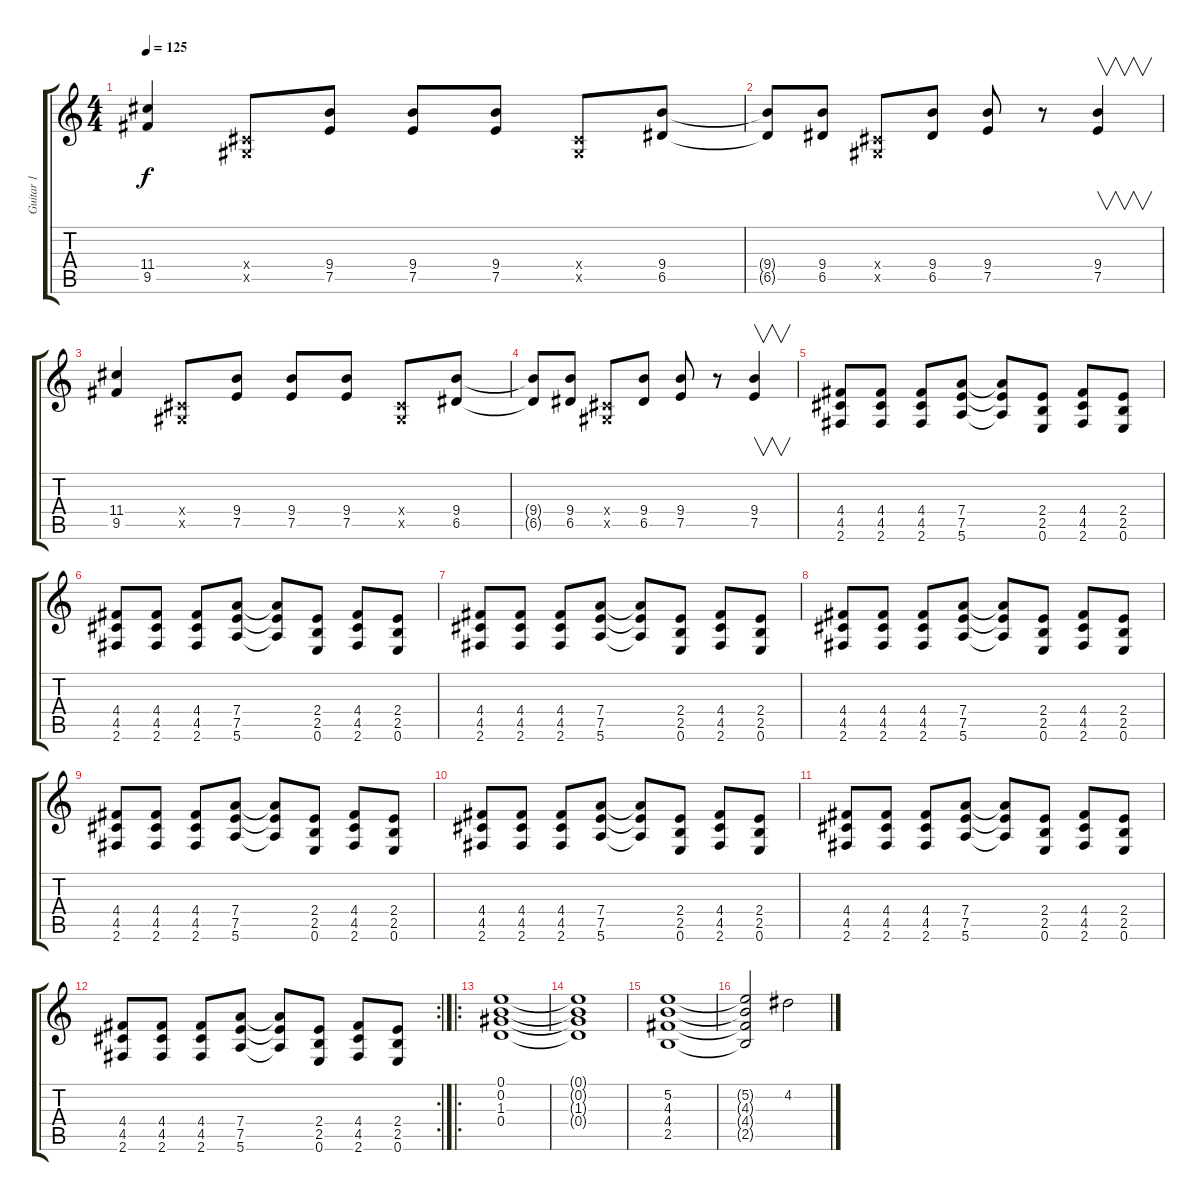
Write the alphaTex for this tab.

\track ("Guitar 1" "Guitar 1") {instrument electricguitarclean}
\staff {score tabs}
\tuning (E4 B3 G3 D3 A2 E2) {hide}
\ts (4 4)
\tempo 125
\clef g2
\ks c
(11.4 9.5).4{dy f} (-1.4{x} -1.5{x}).8 (9.4 7.5).8 (9.4 7.5).8 (9.4 7.5).8 (-1.4{x} -1.5{x}).8 (9.4 6.5).8 |
(9.4{t} 6.5{t}).8 (9.4 6.5).8 (-1.4{x} -1.5{x}).8 (9.4 6.5).8 (9.4 7.5).8 r.8 (9.4 7.5).4{v} |
(11.4 9.5).4 (-1.4{x} -1.5{x}).8 (9.4 7.5).8 (9.4 7.5).8 (9.4 7.5).8 (-1.4{x} -1.5{x}).8 (9.4 6.5).8 |
(9.4{t} 6.5{t}).8 (9.4 6.5).8 (-1.4{x} -1.5{x}).8 (9.4 6.5).8 (9.4 7.5).8 r.8 (9.4 7.5).4{v} |
(4.4 4.5 2.6).8 (4.4 4.5 2.6).8 (4.4 4.5 2.6).8 (7.4 7.5 5.6).8 (7.4{t} 7.5{t} 5.6{t}).8 (2.4 2.5 0.6).8 (4.4 4.5 2.6).8 (2.4 2.5 0.6).8 |
(4.4 4.5 2.6).8 (4.4 4.5 2.6).8 (4.4 4.5 2.6).8 (7.4 7.5 5.6).8 (7.4{t} 7.5{t} 5.6{t}).8 (2.4 2.5 0.6).8 (4.4 4.5 2.6).8 (2.4 2.5 0.6).8 |
(4.4 4.5 2.6).8 (4.4 4.5 2.6).8 (4.4 4.5 2.6).8 (7.4 7.5 5.6).8 (7.4{t} 7.5{t} 5.6{t}).8 (2.4 2.5 0.6).8 (4.4 4.5 2.6).8 (2.4 2.5 0.6).8 |
(4.4 4.5 2.6).8 (4.4 4.5 2.6).8 (4.4 4.5 2.6).8 (7.4 7.5 5.6).8 (7.4{t} 7.5{t} 5.6{t}).8 (2.4 2.5 0.6).8 (4.4 4.5 2.6).8 (2.4 2.5 0.6).8 |
(4.4 4.5 2.6).8 (4.4 4.5 2.6).8 (4.4 4.5 2.6).8 (7.4 7.5 5.6).8 (7.4{t} 7.5{t} 5.6{t}).8 (2.4 2.5 0.6).8 (4.4 4.5 2.6).8 (2.4 2.5 0.6).8 |
(4.4 4.5 2.6).8 (4.4 4.5 2.6).8 (4.4 4.5 2.6).8 (7.4 7.5 5.6).8 (7.4{t} 7.5{t} 5.6{t}).8 (2.4 2.5 0.6).8 (4.4 4.5 2.6).8 (2.4 2.5 0.6).8 |
(4.4 4.5 2.6).8 (4.4 4.5 2.6).8 (4.4 4.5 2.6).8 (7.4 7.5 5.6).8 (7.4{t} 7.5{t} 5.6{t}).8 (2.4 2.5 0.6).8 (4.4 4.5 2.6).8 (2.4 2.5 0.6).8 |
\rc 2
(4.4 4.5 2.6).8 (4.4 4.5 2.6).8 (4.4 4.5 2.6).8 (7.4 7.5 5.6).8 (7.4{t} 7.5{t} 5.6{t}).8 (2.4 2.5 0.6).8 (4.4 4.5 2.6).8 (2.4 2.5 0.6).8 |
\ro
(0.1 0.2 1.3 0.4).1 |
(0.1{t} 0.2{t} 1.3{t} 0.4{t}).1 |
(5.2 4.3 4.4 2.5).1 |
(5.2{t} 4.3{t} 4.4{t} 2.5{t}).2 4.2.2
